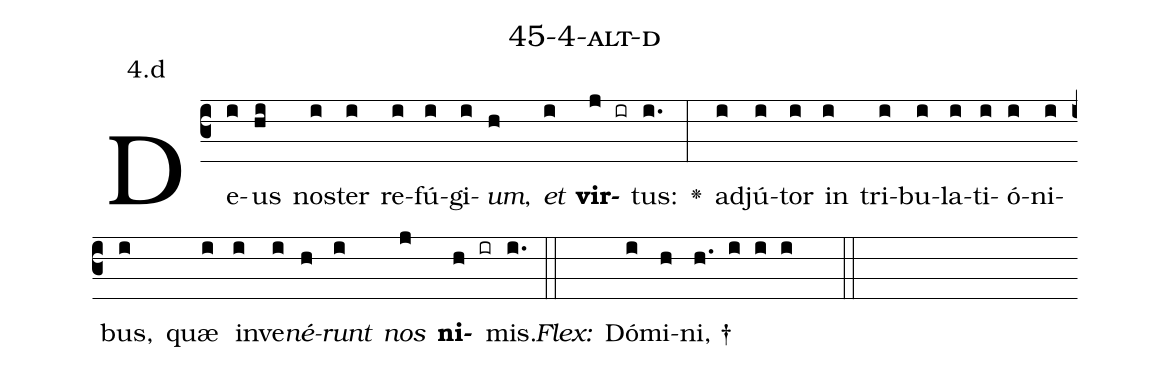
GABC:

name: 45-4-alt-d;
annotation: 4.d;
%%
(c3)De(i)us(hi) nos(i)ter(i) re(i)fú(i)gi(i)<i>um</i>,(h) <i>et</i>(i) <b>vir</b>(j ir)tus:(i.) <v>\greheightstar</v>(:) ad(i)jú(i)tor(i) in(i) tri(i)bu(i)la(i)ti(i)ó(i)ni(i)bus,(i) quæ(i) in(i)ve(i)<i>né</i>(h)<i>runt</i>(i) <i>nos</i>(j) <b>ni</b>(h ir)mis.(i.) (::)
<i>Flex:</i>()  Dó(i)mi(h)ni, †(h. i i i  ::)

%E(i) u(h) o(i) u(j) a(h) e.(i.) (::)
